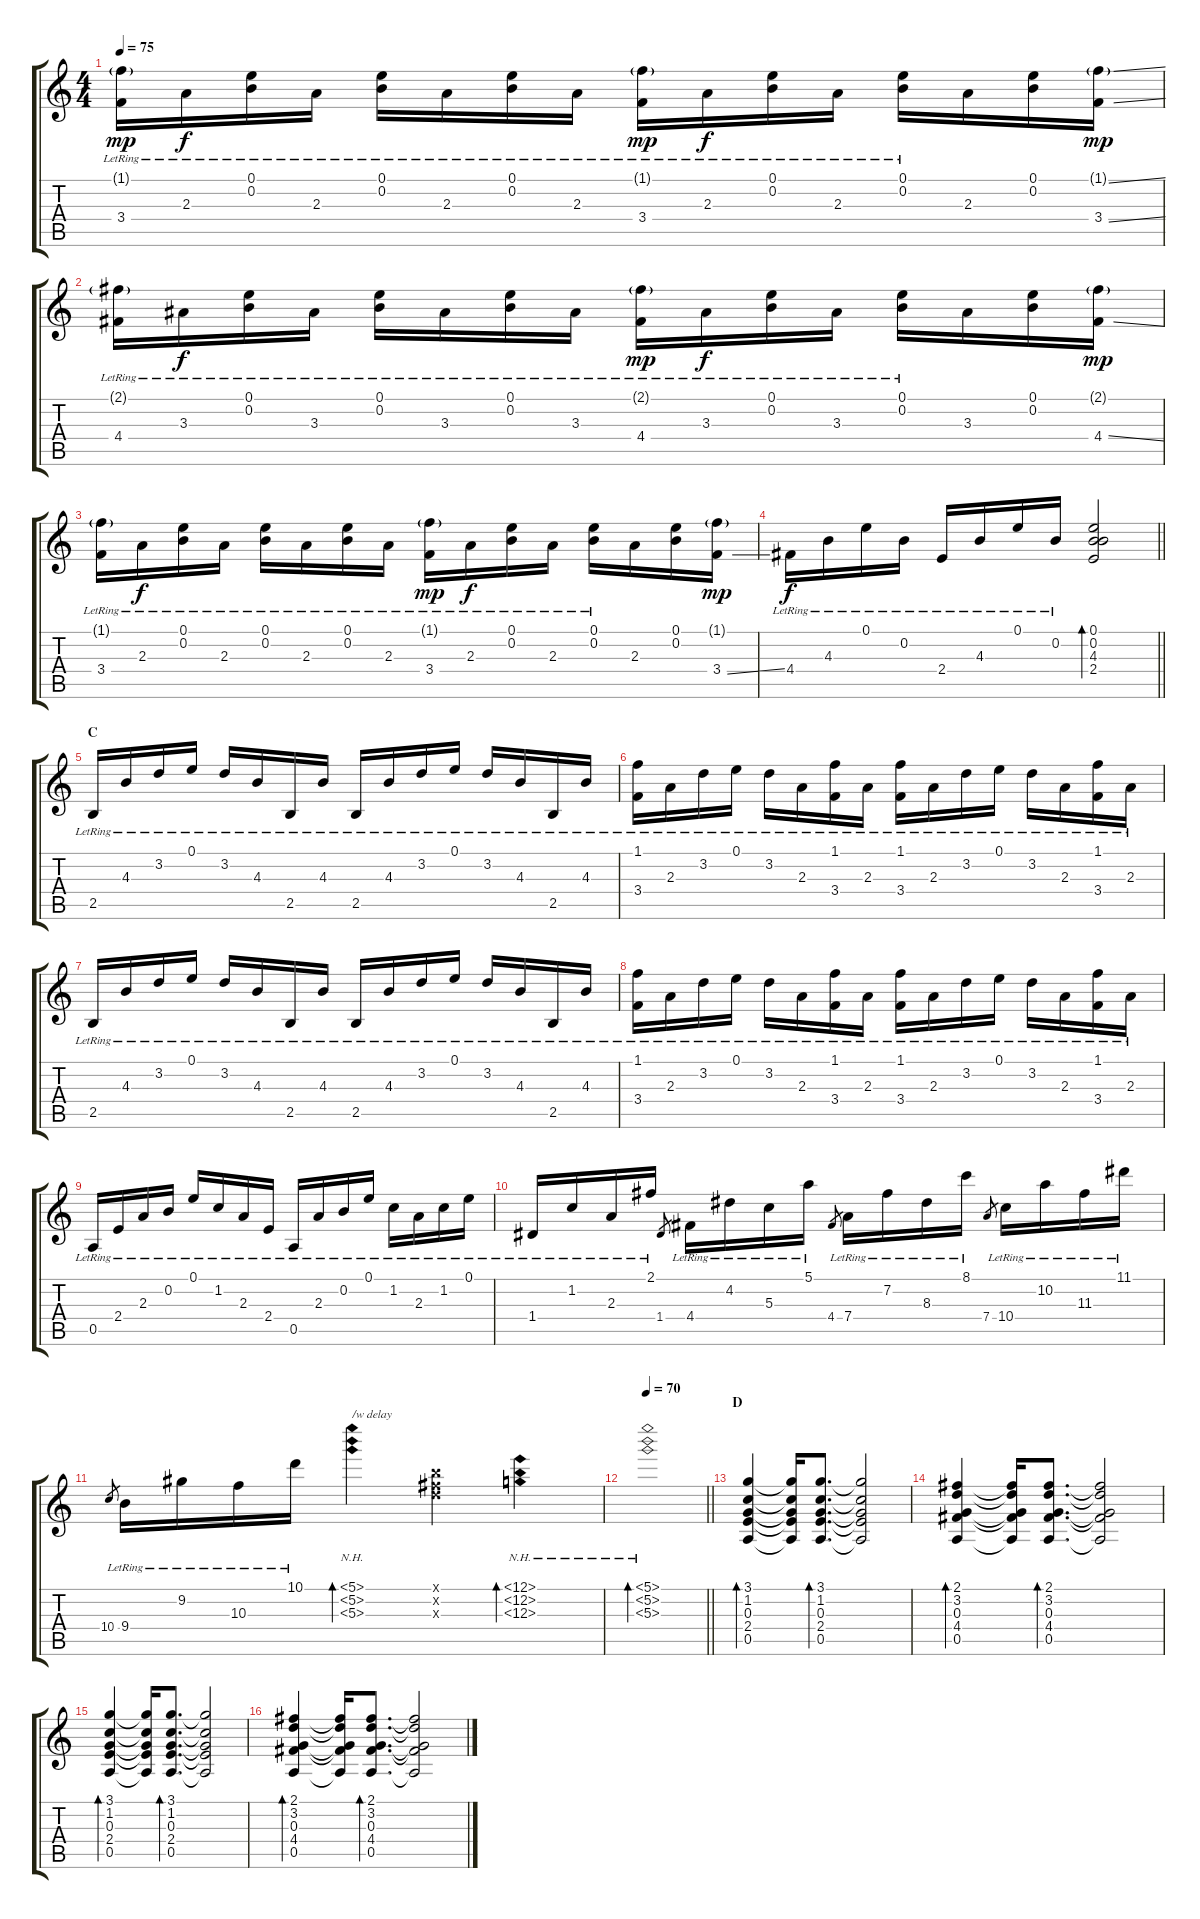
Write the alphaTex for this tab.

\track "" {instrument acousticguitarsteel}
\staff {score tabs}
\tuning (E4 B3 G3 D3 A2 E2) {hide}
\ts (4 4)
\tempo 75
\clef g2
\ks c
(1.1{g} 3.4{lr}).16{dy mp} 2.3{lr}.16{dy f} (0.1{lr} 0.2{lr}).16 2.3{lr}.16 (0.1{lr} 0.2{lr}).16 2.3{lr}.16 (0.1{lr} 0.2{lr}).16 2.3{lr}.16 (1.1{g} 3.4{lr}).16{dy mp} 2.3{lr}.16{dy f} (0.1{lr} 0.2{lr}).16 2.3{lr}.16 (0.1{lr} 0.2{lr}).16 2.3.16 (0.1 0.2).16 (1.1{ss g} 3.4{ss}).16{dy mp} |
(2.1{g} 4.4{lr}).16 3.3{lr}.16{dy f} (0.1{lr} 0.2{lr}).16 3.3{lr}.16 (0.1{lr} 0.2{lr}).16 3.3{lr}.16 (0.1{lr} 0.2{lr}).16 3.3{lr}.16 (2.1{g} 4.4{lr}).16{dy mp} 3.3{lr}.16{dy f} (0.1{lr} 0.2{lr}).16 3.3{lr}.16 (0.1{lr} 0.2{lr}).16 3.3.16 (0.1 0.2).16 (2.1{g} 4.4{ss}).16{dy mp} |
(1.1{g} 3.4{lr}).16 2.3{lr}.16{dy f} (0.1{lr} 0.2{lr}).16 2.3{lr}.16 (0.1{lr} 0.2{lr}).16 2.3{lr}.16 (0.1{lr} 0.2{lr}).16 2.3{lr}.16 (1.1{g} 3.4{lr}).16{dy mp} 2.3{lr}.16{dy f} (0.1{lr} 0.2{lr}).16 2.3{lr}.16 (0.1{lr} 0.2{lr}).16 2.3.16 (0.1 0.2).16 (1.1{g} 3.4{ss}).16{dy mp} |
\barLineRight lightlight
4.4{lr}.16{dy f} 4.3{lr}.16 0.1{lr}.16 0.2{lr}.16 2.4{lr}.16 4.3{lr}.16 0.1{lr}.16 0.2{lr}.16 (0.1 0.2 4.3 2.4).2{bd 120} |
\section ("" "C")
2.5{lr}.16 4.3{lr}.16 3.2{lr}.16 0.1{lr}.16 3.2{lr}.16 4.3{lr}.16 2.5{lr}.16 4.3{lr}.16 2.5{lr}.16 4.3{lr}.16 3.2{lr}.16 0.1{lr}.16 3.2{lr}.16 4.3{lr}.16 2.5{lr}.16 4.3{lr}.16 |
(1.1{lr} 3.4{lr}).16 2.3{lr}.16 3.2{lr}.16 0.1{lr}.16 3.2{lr}.16 2.3{lr}.16 (1.1{lr} 3.4{lr}).16 2.3{lr}.16 (1.1{lr} 3.4{lr}).16 2.3{lr}.16 3.2{lr}.16 0.1{lr}.16 3.2{lr}.16 2.3{lr}.16 (1.1{lr} 3.4{lr}).16 2.3{lr}.16 |
2.5{lr}.16 4.3{lr}.16 3.2{lr}.16 0.1{lr}.16 3.2{lr}.16 4.3{lr}.16 2.5{lr}.16 4.3{lr}.16 2.5{lr}.16 4.3{lr}.16 3.2{lr}.16 0.1{lr}.16 3.2{lr}.16 4.3{lr}.16 2.5{lr}.16 4.3{lr}.16 |
(1.1{lr} 3.4{lr}).16 2.3{lr}.16 3.2{lr}.16 0.1{lr}.16 3.2{lr}.16 2.3{lr}.16 (1.1{lr} 3.4{lr}).16 2.3{lr}.16 (1.1{lr} 3.4{lr}).16 2.3{lr}.16 3.2{lr}.16 0.1{lr}.16 3.2{lr}.16 2.3{lr}.16 (1.1{lr} 3.4{lr}).16 2.3{lr}.16 |
0.5{lr}.16 2.4{lr}.16 2.3{lr}.16 0.2{lr}.16 0.1{lr}.16 1.2{lr}.16 2.3{lr}.16 2.4{lr}.16 0.5{lr}.16 2.3{lr}.16 0.2{lr}.16 0.1{lr}.16 1.2{lr}.16 2.3{lr}.16 1.2{lr}.16 0.1{lr}.16 |
1.4{lr}.16 1.2{lr}.16 2.3{lr}.16 2.1{lr}.16 1.4.8{gr} 4.4{lr}.16 4.2{lr}.16 5.3{lr}.16 5.1{lr}.16 4.4.8{gr} 7.4{lr}.16 7.2{lr}.16 8.3{lr}.16 8.1{lr}.16 7.4.8{gr} 10.4{lr}.16 10.2{lr}.16 11.3{lr}.16 11.1{lr}.16 |
10.4.8{gr} 9.4{lr}.16 9.2{lr}.16 10.3{lr}.16 10.1{lr}.16 (5.1{nh} 5.2{nh} 5.3{nh}).4{bd 120 txt "/w delay"} (7.1{x} 7.2{x} 7.3{x}).4 (12.1{nh} 12.2{nh} 12.3{nh}).4{bd 120} |
\tempo 70
\barLineRight lightlight
(5.1{nh} 5.2{nh} 5.3{nh}).1{bd 60} |
\section ("" "D")
(3.1 1.2 0.3 2.4 0.5).4{bd 240} (3.1{t} 1.2{t} 0.3{t} 2.4{t} 0.5{t}).16 (3.1 1.2 0.3 2.4 0.5).8{d bd 60} (3.1{t} 1.2{t} 0.3{t} 2.4{t} 0.5{t}).2 |
(2.1 3.2 0.3 4.4 0.5).4{bd 240} (2.1{t} 3.2{t} 0.3{t} 4.4{t} 0.5{t}).16 (2.1 3.2 0.3 4.4 0.5).8{d bd 60} (2.1{t} 3.2{t} 0.3{t} 4.4{t} 0.5{t}).2 |
(3.1 1.2 0.3 2.4 0.5).4{bd 240} (3.1{t} 1.2{t} 0.3{t} 2.4{t} 0.5{t}).16 (3.1 1.2 0.3 2.4 0.5).8{d bd 60} (3.1{t} 1.2{t} 0.3{t} 2.4{t} 0.5{t}).2 |
(2.1 3.2 0.3 4.4 0.5).4{bd 240} (2.1{t} 3.2{t} 0.3{t} 4.4{t} 0.5{t}).16 (2.1 3.2 0.3 4.4 0.5).8{d bd 60} (2.1{t} 3.2{t} 0.3{t} 4.4{t} 0.5{t}).2
